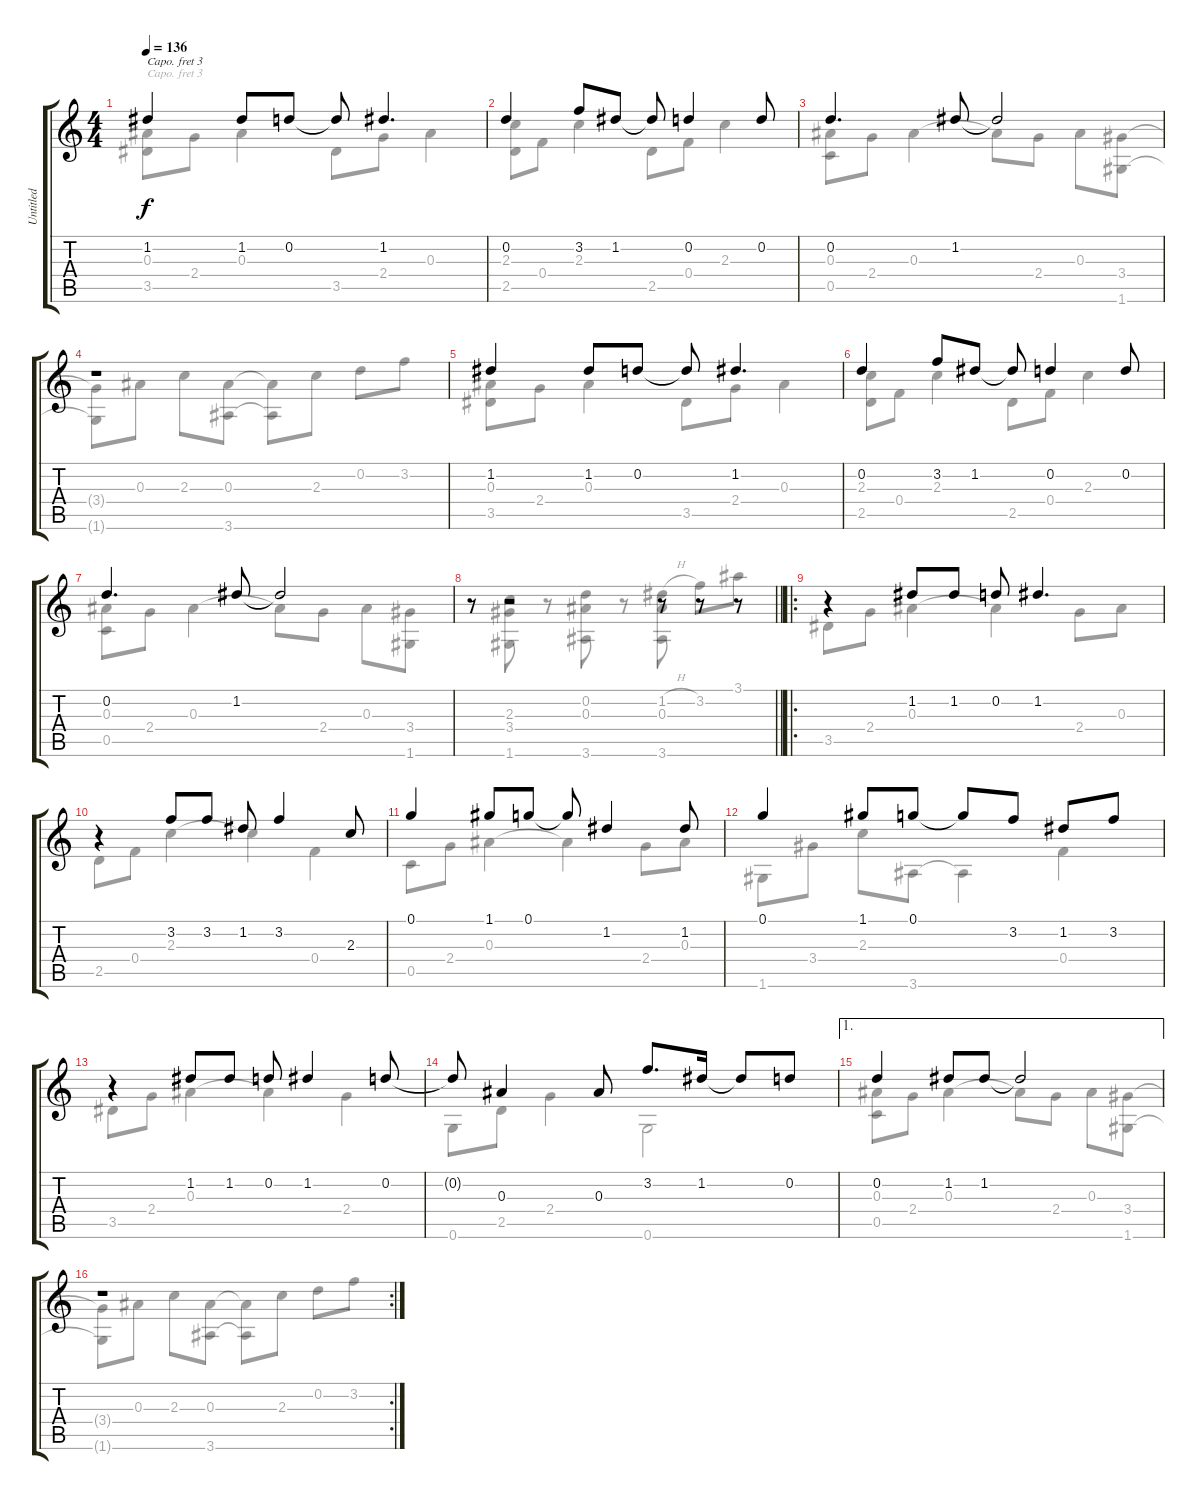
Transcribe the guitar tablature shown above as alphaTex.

\track ("Untitled" "Untitled") {instrument acousticguitarsteel}
\staff {score tabs}
\capo 3
\tuning (E4 B3 G3 D3 A2 E2) {hide}
\voice
\ts (4 4)
\tempo 136
\clef g2
\ks c
1.2.4{dy f instrument acousticguitarsteel} 1.2.8 0.2.8 0.2{t}.8 1.2.4{d} |
0.2.4 3.2.8 1.2.8 1.2{t}.8 0.2.4 0.2.8 |
0.2.4{d} 1.2.8 1.2{t}.2 |
r.1 |
1.2.4 1.2.8 0.2.8 0.2{t}.8 1.2.4{d} |
0.2.4 3.2.8 1.2.8 1.2{t}.8 0.2.4 0.2.8 |
0.2.4{d} 1.2.8 1.2{t}.2 |
\barLineRight lightlight
r.8 r.2 r.8 r.8 r.8 |
\ro
r.4 1.2.8 1.2.8 0.2.8 1.2.4{d} |
r.4 3.2.8 3.2.8 1.2.8 3.2.4 2.3.8 |
0.1.4 1.1.8 0.1.8 0.1{t}.8 1.2.4 1.2.8 |
0.1.4 1.1.8 0.1.8 0.1{t}.8 3.2.8 1.2.8 3.2.8 |
r.4 1.2.8 1.2.8 0.2.8 1.2.4 0.2.8 |
0.2{t}.8 0.3.4 0.3.8 3.2.8{d} 1.2.16 1.2{t}.8 0.2.8 |
\ae 1
0.2.4 1.2.8 1.2.8 1.2{t}.2 |
\rc 2
r.1
\voice
\clef g2
\ottava regular
\simile none
\ks c
(0.3 3.5).8{dy f} 2.4.8 0.3.4 3.5.8 2.4.8 0.3.4 |
(2.3 2.5).8 0.4.8 2.3.4 2.5.8 0.4.8 2.3.4 |
(0.3 0.5).8 2.4.8 0.3.4 0.3{t}.8 2.4.8 0.3.8 (3.4 1.6).8 |
(3.4{t} 1.6{t}).8 0.3.8 2.3.8 (0.3 3.6).8 (0.3{t} 3.6{t}).8 2.3.8 0.2.8 3.2.8 |
(0.3 3.5).8 2.4.8 0.3.4 3.5.8 2.4.8 0.3.4 |
(2.3 2.5).8 0.4.8 2.3.4 2.5.8 0.4.8 2.3.4 |
(0.3 0.5).8 2.4.8 0.3.4 0.3{t}.8 2.4.8 0.3.8 (3.4 1.6).8 |
\barLineRight lightlight
r.8 (2.3 3.4 1.6).8 r.8 (0.2 0.3 3.6).8 r.8 (1.2{h} 0.3 3.6).8 3.2.8 3.1.8 |
3.5.8 2.4.8 0.3.4 0.3{t}.4 2.4.8 0.3.8 |
2.5.8 0.4.8 2.3.4 2.3{t}.4 0.4.4 |
0.5.8 2.4.8 0.3.4 0.3{t}.4 2.4.8 0.3.8 |
1.6.8 3.4.8 2.3.8 3.6.8 3.6{t}.4 0.4.4 |
3.5.8 2.4.8 0.3.4 0.3{t}.4 2.4.4 |
0.6.8 2.5.8 2.4.4 0.6.2 |
(0.3 0.5).8 2.4.8 0.3.4 0.3{t}.8 2.4.8 0.3.8 (3.4 1.6).8 |
(3.4{t} 1.6{t}).8 0.3.8 2.3.8 (0.3 3.6).8 (0.3{t} 3.6{t}).8 2.3.8 0.2.8 3.2.8
